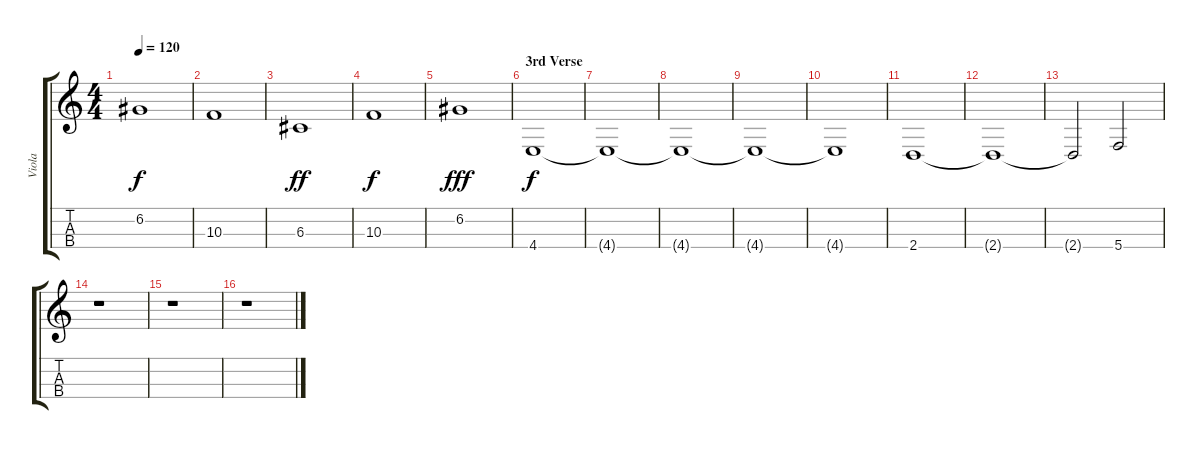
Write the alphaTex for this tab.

\track ("Viola" "Viola") {instrument viola}
\staff {score tabs}
\tuning (A4 D4 G3 C3) {hide}
\ts (4 4)
\tempo 120
\clef g2
\ks c
6.2.1{dy f} |
10.3.1 |
6.3.1{dy ff} |
10.3.1{dy f} |
6.2.1{dy fff} |
\section ("" "3rd Verse")
4.4.1{dy f} |
4.4{t}.1 |
4.4{t}.1 |
4.4{t}.1 |
4.4{t}.1 |
2.4.1 |
2.4{t}.1 |
2.4{t}.2 5.4.2 |
r.1 |
r.1 |
r.1
